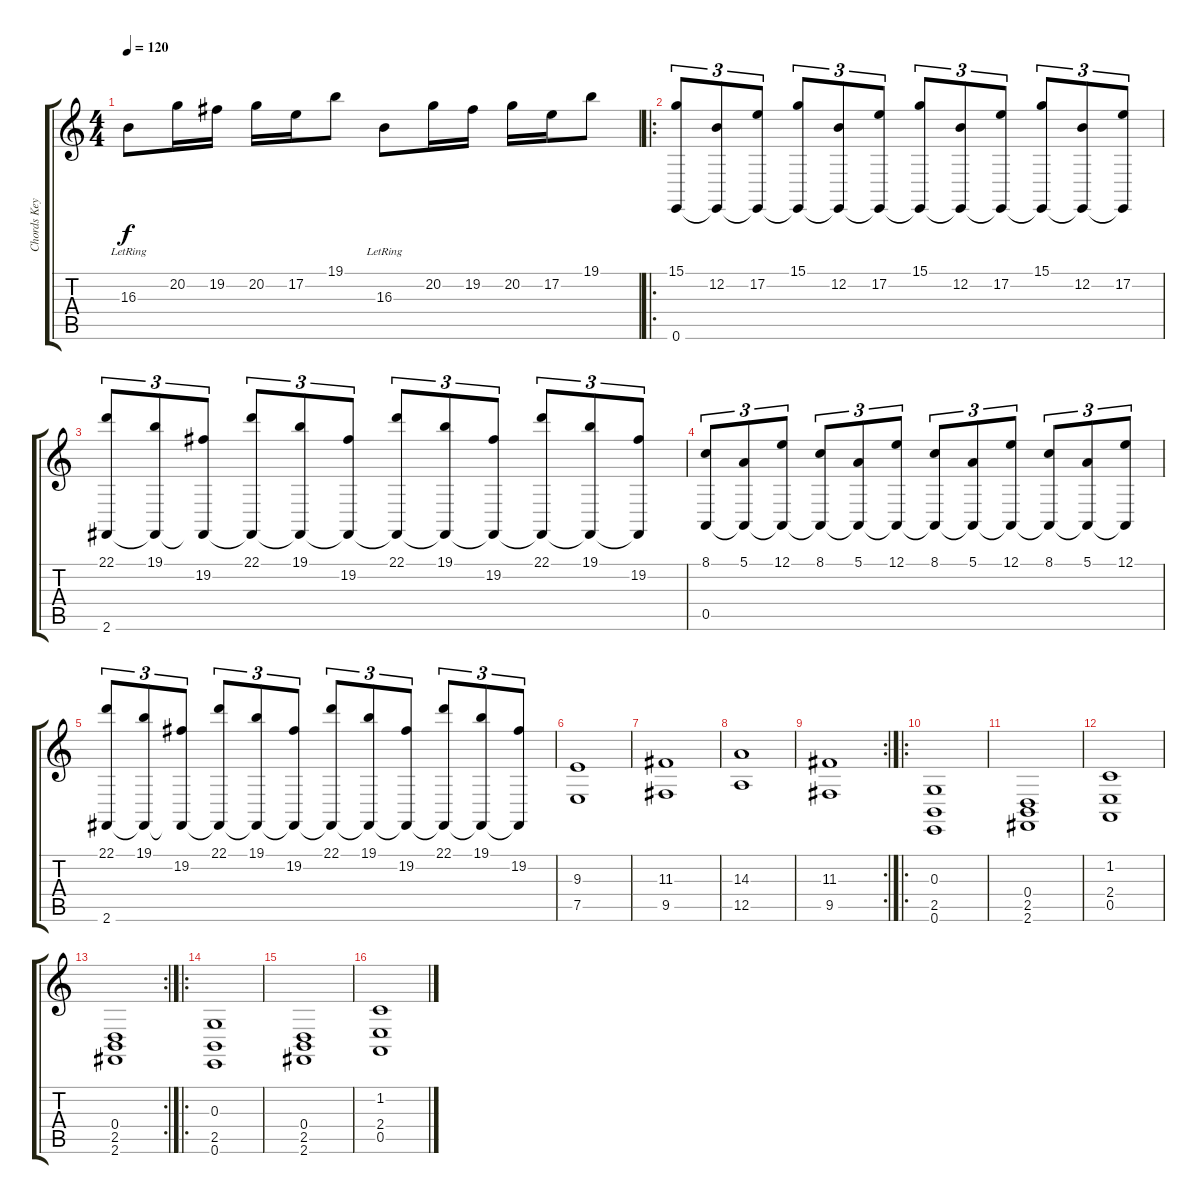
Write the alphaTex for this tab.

\track ("Chords Keyboard" "Chords Key") {instrument stringensemble1}
\staff {score tabs}
\tuning (E4 B3 G3 D3 A2 E2) {hide}
\ts (4 4)
\tempo 120
\clef g2
\ks c
16.3{lr}.8{dy f} 20.2.16 19.2.16 20.2.16 17.2.16 19.1.8 16.3{lr}.8 20.2.16 19.2.16 20.2.16 17.2.16 19.1.8 |
\ro
(15.1 0.6).8{tu (3 2)} (12.2 0.6{t}).8{tu (3 2)} (17.2 0.6{t}).8{tu (3 2)} (15.1 0.6{t}).8{tu (3 2)} (12.2 0.6{t}).8{tu (3 2)} (17.2 0.6{t}).8{tu (3 2)} (15.1 0.6{t}).8{tu (3 2)} (12.2 0.6{t}).8{tu (3 2)} (17.2 0.6{t}).8{tu (3 2)} (15.1 0.6{t}).8{tu (3 2)} (12.2 0.6{t}).8{tu (3 2)} (17.2 0.6{t}).8{tu (3 2)} |
(22.1 2.6).8{tu (3 2)} (19.1 2.6{t}).8{tu (3 2)} (19.2 2.6{t}).8{tu (3 2)} (22.1 2.6{t}).8{tu (3 2)} (19.1 2.6{t}).8{tu (3 2)} (19.2 2.6{t}).8{tu (3 2)} (22.1 2.6{t}).8{tu (3 2)} (19.1 2.6{t}).8{tu (3 2)} (19.2 2.6{t}).8{tu (3 2)} (22.1 2.6{t}).8{tu (3 2)} (19.1 2.6{t}).8{tu (3 2)} (19.2 2.6{t}).8{tu (3 2)} |
(8.1 0.5).8{tu (3 2)} (5.1 0.5{t}).8{tu (3 2)} (12.1 0.5{t}).8{tu (3 2)} (8.1 0.5{t}).8{tu (3 2)} (5.1 0.5{t}).8{tu (3 2)} (12.1 0.5{t}).8{tu (3 2)} (8.1 0.5{t}).8{tu (3 2)} (5.1 0.5{t}).8{tu (3 2)} (12.1 0.5{t}).8{tu (3 2)} (8.1 0.5{t}).8{tu (3 2)} (5.1 0.5{t}).8{tu (3 2)} (12.1 0.5{t}).8{tu (3 2)} |
(22.1 2.6).8{tu (3 2)} (19.1 2.6{t}).8{tu (3 2)} (19.2 2.6{t}).8{tu (3 2)} (22.1 2.6{t}).8{tu (3 2)} (19.1 2.6{t}).8{tu (3 2)} (19.2 2.6{t}).8{tu (3 2)} (22.1 2.6{t}).8{tu (3 2)} (19.1 2.6{t}).8{tu (3 2)} (19.2 2.6{t}).8{tu (3 2)} (22.1 2.6{t}).8{tu (3 2)} (19.1 2.6{t}).8{tu (3 2)} (19.2 2.6{t}).8{tu (3 2)} |
(9.3 7.5).1 |
(11.3 9.5).1 |
(14.3 12.5).1 |
\rc 2
(11.3 9.5).1 |
\ro
(0.3 2.5 0.6).1 |
(0.4 2.5 2.6).1 |
(1.2 2.4 0.5).1 |
\rc 2
(0.4 2.5 2.6).1 |
\ro
(0.3 2.5 0.6).1 |
(0.4 2.5 2.6).1 |
(1.2 2.4 0.5).1
